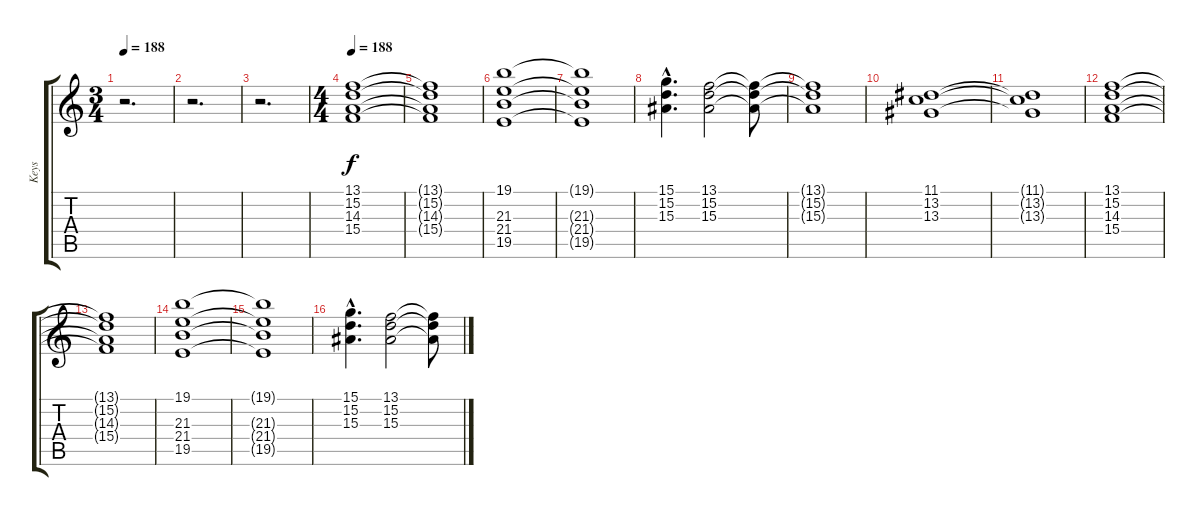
\track ("Keys" "Keys") {instrument fx8scifi}
\staff {score tabs}
\tuning (E4 B3 G3 D3 A2 E2) {hide}
\ts (3 4)
\tempo 188
\clef g2
\ks c
r.2{d dy f} |
r.2{d} |
r.2{d} |
\ts (4 4)
\tempo 188
(13.1 15.2 14.3 15.4).1{volume 8 instrument churchorgan} |
(13.1{t} 15.2{t} 14.3{t} 15.4{t}).1 |
(19.1 21.3 21.4 19.5).1 |
(19.1{t} 21.3{t} 21.4{t} 19.5{t}).1 |
(15.1{hac} 15.2{hac} 15.3{hac}).4{d} (13.1 15.2 15.3).2 (13.1{t} 15.2{t} 15.3{t}).8 |
(13.1{t} 15.2{t} 15.3{t}).1 |
(11.1 13.2 13.3).1 |
(11.1{t} 13.2{t} 13.3{t}).1 |
(13.1 15.2 14.3 15.4).1 |
(13.1{t} 15.2{t} 14.3{t} 15.4{t}).1 |
(19.1 21.3 21.4 19.5).1 |
(19.1{t} 21.3{t} 21.4{t} 19.5{t}).1 |
(15.1{hac} 15.2{hac} 15.3{hac}).4{d} (13.1 15.2 15.3).2 (13.1{t} 15.2{t} 15.3{t}).8
